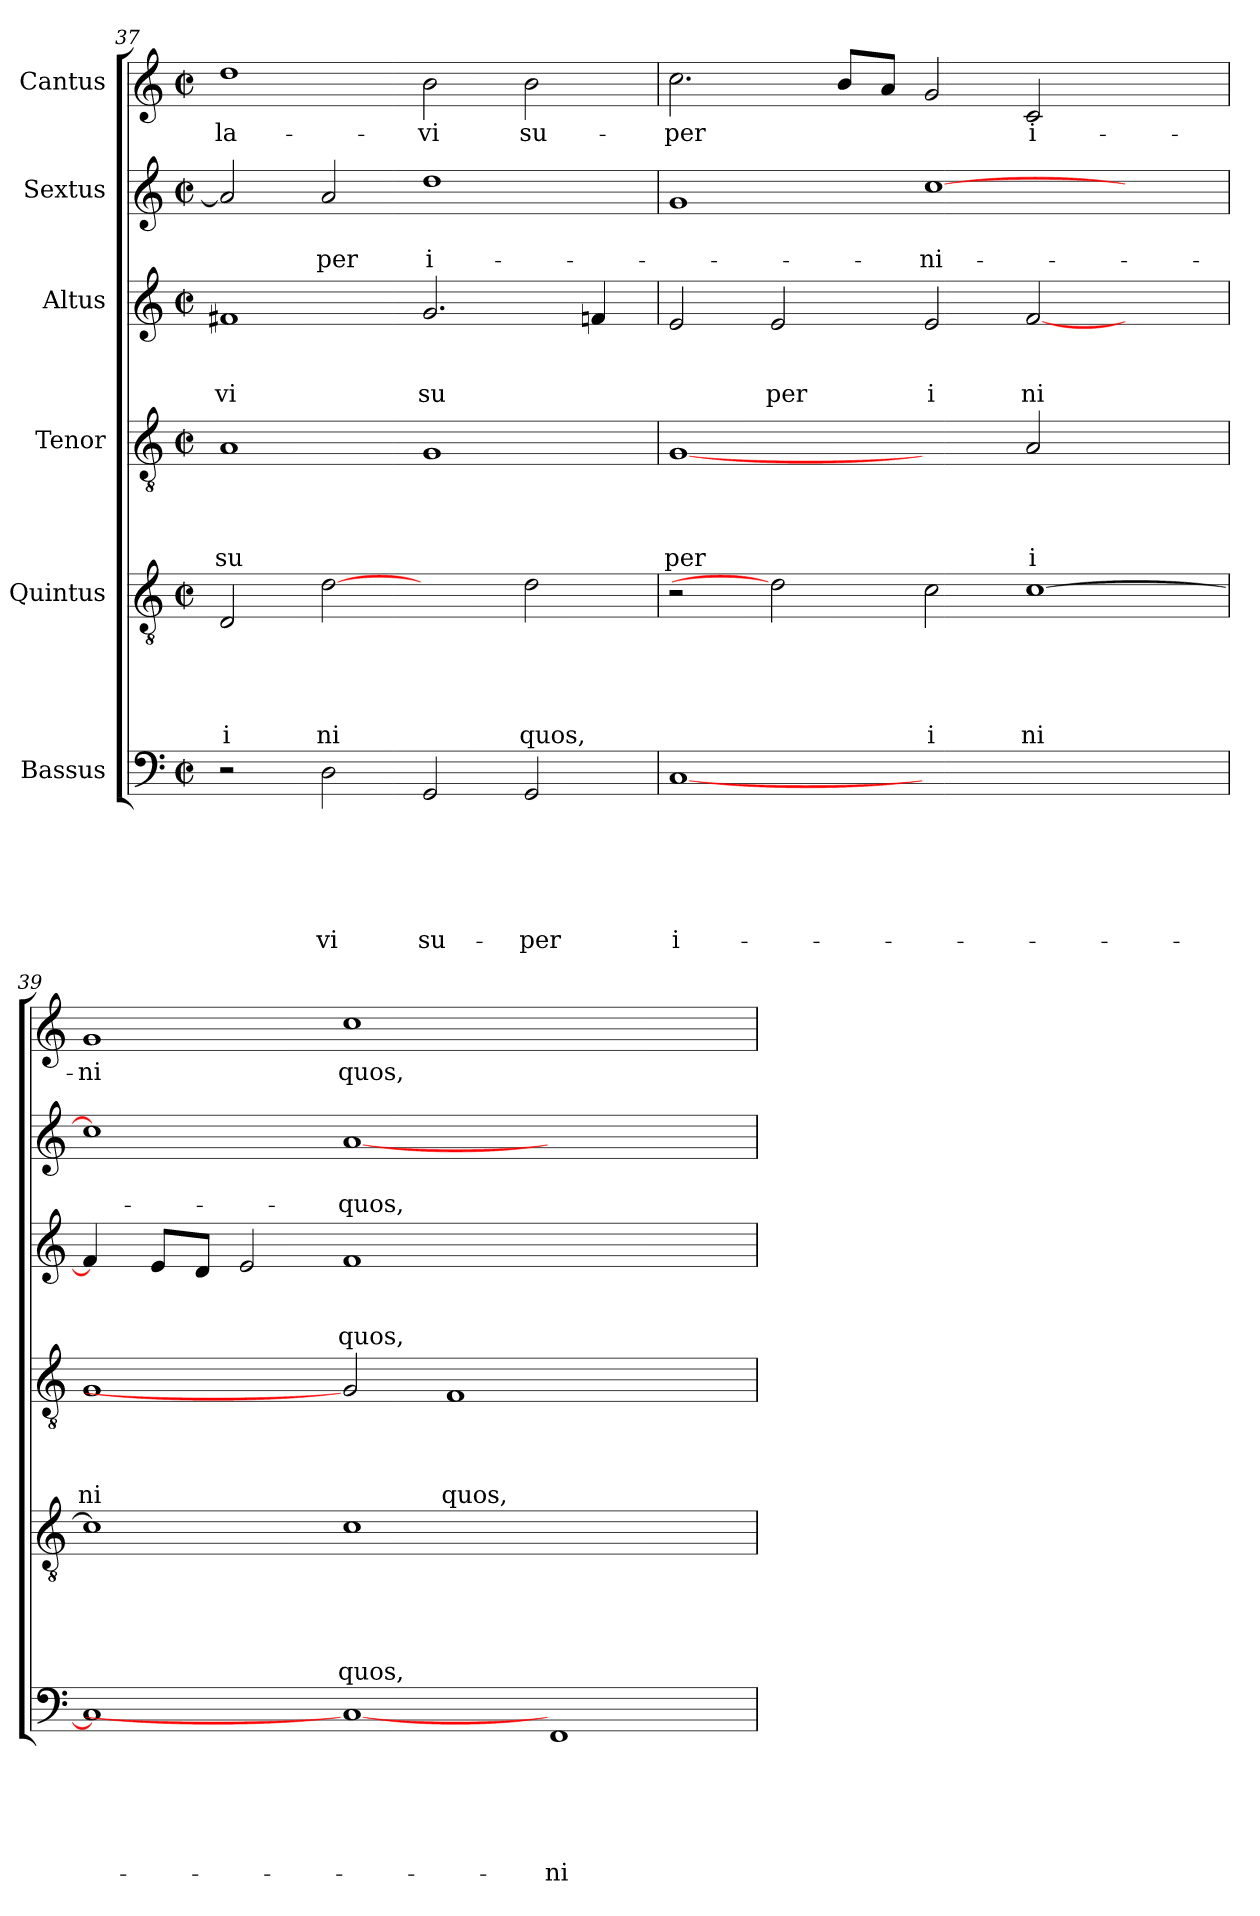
**kern	**text	**text	**text	**text	**text	**text	**kern	**text	**text	**text	**text	**text	**kern	**text	**text	**text	**text	**kern	**text	**text	**text	**kern	**text	**text	**kern	**text
*part6	*part6	*part6	*part6	*part6	*part6	*part6	*part5	*part5	*part5	*part5	*part5	*part5	*part4	*part4	*part4	*part4	*part4	*part3	*part3	*part3	*part3	*part2	*part2	*part2	*part1	*part1
*staff6	*staff6	*staff6	*staff6	*staff6	*staff6	*staff6	*staff5	*staff5	*staff5	*staff5	*staff5	*staff5	*staff4	*staff4	*staff4	*staff4	*staff4	*staff3	*staff3	*staff3	*staff3	*staff2	*staff2	*staff2	*staff1	*staff1
*I"Bassus	*	*	*	*	*	*	*I"Quintus	*	*	*	*	*	*I"Tenor	*	*	*	*	*I"Altus	*	*	*	*I"Sextus	*	*	*I"Cantus	*
*clefF4	*	*	*	*	*	*	*clefGv2	*	*	*	*	*	*clefGv2	*	*	*	*	*clefG2	*	*	*	*clefG2	*	*	*clefG2	*
*k[]	*	*	*	*	*	*	*k[]	*	*	*	*	*	*k[]	*	*	*	*	*k[]	*	*	*	*k[]	*	*	*k[]	*
*C:	*	*	*	*	*	*	*C:	*	*	*	*	*	*C:	*	*	*	*	*C:	*	*	*	*C:	*	*	*C:	*
*M2/2	*	*	*	*	*	*	*M2/2	*	*	*	*	*	*M2/2	*	*	*	*	*M2/2	*	*	*	*M2/2	*	*	*M2/2	*
*met(c|)	*	*	*	*	*	*	*met(c|)	*	*	*	*	*	*met(c|)	*	*	*	*	*met(c|)	*	*	*	*met(c|)	*	*	*met(c|)	*
=37	=37	=37	=37	=37	=37	=37	=37	=37	=37	=37	=37	=37	=37	=37	=37	=37	=37	=37	=37	=37	=37	=37	=37	=37	=37	=37
!	!	!	!	!	!	!	!	!	!	!	!	!LO:LY:b	!	!	!	!	!LO:LY:b	!	!	!	!LO:LY:b	!	!	!	!	!LO:LY:b
2r	.	.	.	.	.	.	2D/	.	.	.	.	i	1A	.	.	.	su	1f#X	.	.	vi	2a/]	.	.	1dd	-la-
!	!	!	!	!	!	!LO:LY:b	!	!	!	!	!	!LO:LY:b	!	!	!	!	!	!	!	!	!	!	!	!LO:LY:b	!	!
2D\	.	.	.	.	.	-vi	[2d	.	.	.	.	ni	.	.	.	.	.	.	.	.	.	2a/	.	-per	.	.
!	!	!	!	!	!	!LO:LY:b	!	!	!	!	!	!	!	!	!	!	!	!	!	!	!LO:LY:b	!	!	!LO:LY:b	!	!LO:LY:b
2GG/	.	.	.	.	.	su-	2ryy	.	.	.	.	.	1G	.	.	.	.	2.g/	.	.	su	1dd	.	i-	2b\	-vi
!	!	!	!	!	!	!LO:LY:b	!	!	!	!	!	!LO:LY:b	!	!	!	!	!	!	!	!	!	!	!	!	!	!LO:LY:b
2GG/	.	.	.	.	.	-per	2d\	.	.	.	.	quos,	.	.	.	.	.	.	.	.	.	.	.	.	2b\	su-
.	.	.	.	.	.	.	.	.	.	.	.	.	.	.	.	.	.	4fn/	.	.	.	.	.	.	.	.
=38	=38	=38	=38	=38	=38	=38	=38	=38	=38	=38	=38	=38	=38	=38	=38	=38	=38	=38	=38	=38	=38	=38	=38	=38	=38	=38
!	!	!	!	!	!	!LO:LY:b	!	!	!	!	!	!	!	!	!	!	!LO:LY:b	!	!	!	!	!	!	!	!	!LO:LY:b
[>1C	.	.	.	.	.	i-	2r	.	.	.	.	.	[1G	.	.	.	per	2e/	.	.	.	1g	.	.	2.cc\	-per
!	!	!	!	!	!	!	!	!	!	!	!	!	!	!	!	!	!	!	!	!	!LO:LY:b	!	!	!	!	!
.	.	.	.	.	.	.	2d]	.	.	.	.	.	.	.	.	.	.	2e/	.	.	per	.	.	.	.	.
.	.	.	.	.	.	.	.	.	.	.	.	.	.	.	.	.	.	.	.	.	.	.	.	.	8b/L	.
.	.	.	.	.	.	.	.	.	.	.	.	.	.	.	.	.	.	.	.	.	.	.	.	.	8a/J	.
!	!	!	!	!	!	!	!	!	!	!	!	!LO:LY:b	!	!	!	!	!	!	!	!	!LO:LY:b	!	!	!LO:LY:b	!	!
1.ryy	.	.	.	.	.	.	2c\	.	.	.	.	i	2ryy	.	.	.	.	2e/	.	.	i	[>1cc	.	-ni-	2g/	.
!	!	!	!	!	!	!	!	!	!	!	!	!LO:LY:b	!	!	!	!	!LO:LY:b	!	!	!	!LO:LY:b	!	!	!	!	!LO:LY:b
.	.	.	.	.	.	.	[>1c	.	.	.	.	ni	2A/	.	.	.	i	[>2f/	.	.	ni	.	.	.	2c/	i-
.	.	.	.	.	.	.	.	.	.	.	.	.	2ryy	.	.	.	.	2ryy	.	.	.	2ryy	.	.	2ryy	.
!!LO:PB:g=z
=39	=39	=39	=39	=39	=39	=39	=39	=39	=39	=39	=39	=39	=39	=39	=39	=39	=39	=39	=39	=39	=39	=39	=39	=39	=39	=39
!	!	!	!	!	!	!	!	!	!	!	!	!	!	!	!	!	!LO:LY:b	!	!	!	!	!	!	!	!	!LO:LY:b
1C]	.	.	.	.	.	.	1c]	.	.	.	.	.	1G	.	.	.	ni	4f/]	.	.	.	1cc]	.	.	1g	-ni
.	.	.	.	.	.	.	.	.	.	.	.	.	.	.	.	.	.	8e/L	.	.	.	.	.	.	.	.
.	.	.	.	.	.	.	.	.	.	.	.	.	.	.	.	.	.	8d/J	.	.	.	.	.	.	.	.
.	.	.	.	.	.	.	.	.	.	.	.	.	.	.	.	.	.	2e/	.	.	.	.	.	.	.	.
!	!	!	!	!	!	!	!	!	!	!	!	!LO:LY:b	!	!	!	!	!	!	!	!	!LO:LY:b	!	!	!LO:LY:b	!	!LO:LY:b
1C_	.	.	.	.	.	.	1c	.	.	.	.	quos,	2G]	.	.	.	.	1f	.	.	quos,	[<1a	.	-quos,	1cc	quos,
!	!	!	!	!	!	!	!	!	!	!	!	!	!	!	!	!	!LO:LY:b	!	!	!	!	!	!	!	!	!
.	.	.	.	.	.	.	.	.	.	.	.	.	1F	.	.	.	quos,	.	.	.	.	.	.	.	.	.
!	!	!	!	!	!	!LO:LY:b	!	!	!	!	!	!	!	!	!	!	!	!	!	!	!	!	!	!	!	!
1FF	.	.	.	.	.	-ni-	1ryy	.	.	.	.	.	.	.	.	.	.	1ryy	.	.	.	1ryy	.	.	1ryy	.
.	.	.	.	.	.	.	.	.	.	.	.	.	2ryy	.	.	.	.	.	.	.	.	.	.	.	.	.
=	=	=	=	=	=	=	=	=	=	=	=	=	=	=	=	=	=	=	=	=	=	=	=	=	=	=
*-	*-	*-	*-	*-	*-	*-	*-	*-	*-	*-	*-	*-	*-	*-	*-	*-	*-	*-	*-	*-	*-	*-	*-	*-	*-	*-
